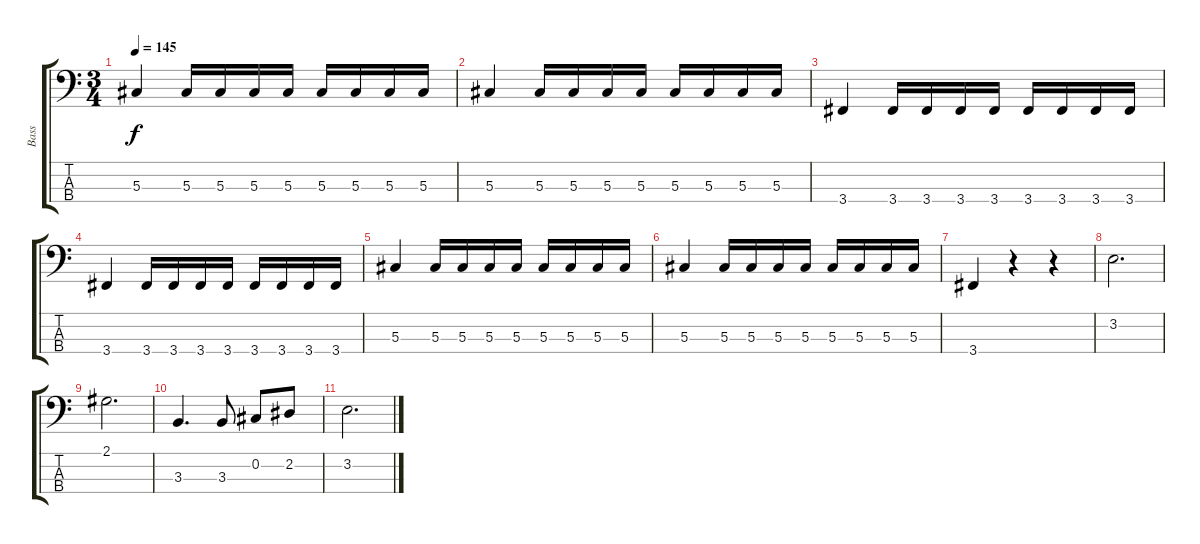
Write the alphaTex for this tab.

\track ("Bass" "Bass") {instrument electricbassfinger}
\staff {score tabs}
\tuning (Gb2 Db2 Ab1 Eb1) {hide}
\ts (3 4)
\tempo 145
\clef f4
\ks c
5.3.4{dy f} 5.3.16 5.3.16 5.3.16 5.3.16 5.3.16 5.3.16 5.3.16 5.3.16 |
5.3.4 5.3.16 5.3.16 5.3.16 5.3.16 5.3.16 5.3.16 5.3.16 5.3.16 |
3.4.4 3.4.16 3.4.16 3.4.16 3.4.16 3.4.16 3.4.16 3.4.16 3.4.16 |
3.4.4 3.4.16 3.4.16 3.4.16 3.4.16 3.4.16 3.4.16 3.4.16 3.4.16 |
5.3.4 5.3.16 5.3.16 5.3.16 5.3.16 5.3.16 5.3.16 5.3.16 5.3.16 |
5.3.4 5.3.16 5.3.16 5.3.16 5.3.16 5.3.16 5.3.16 5.3.16 5.3.16 |
3.4.4 r.4 r.4 |
3.2.2{d} |
2.1.2{d} |
3.3.4{d} 3.3.8 0.2.8 2.2.8 |
3.2.2{d}
